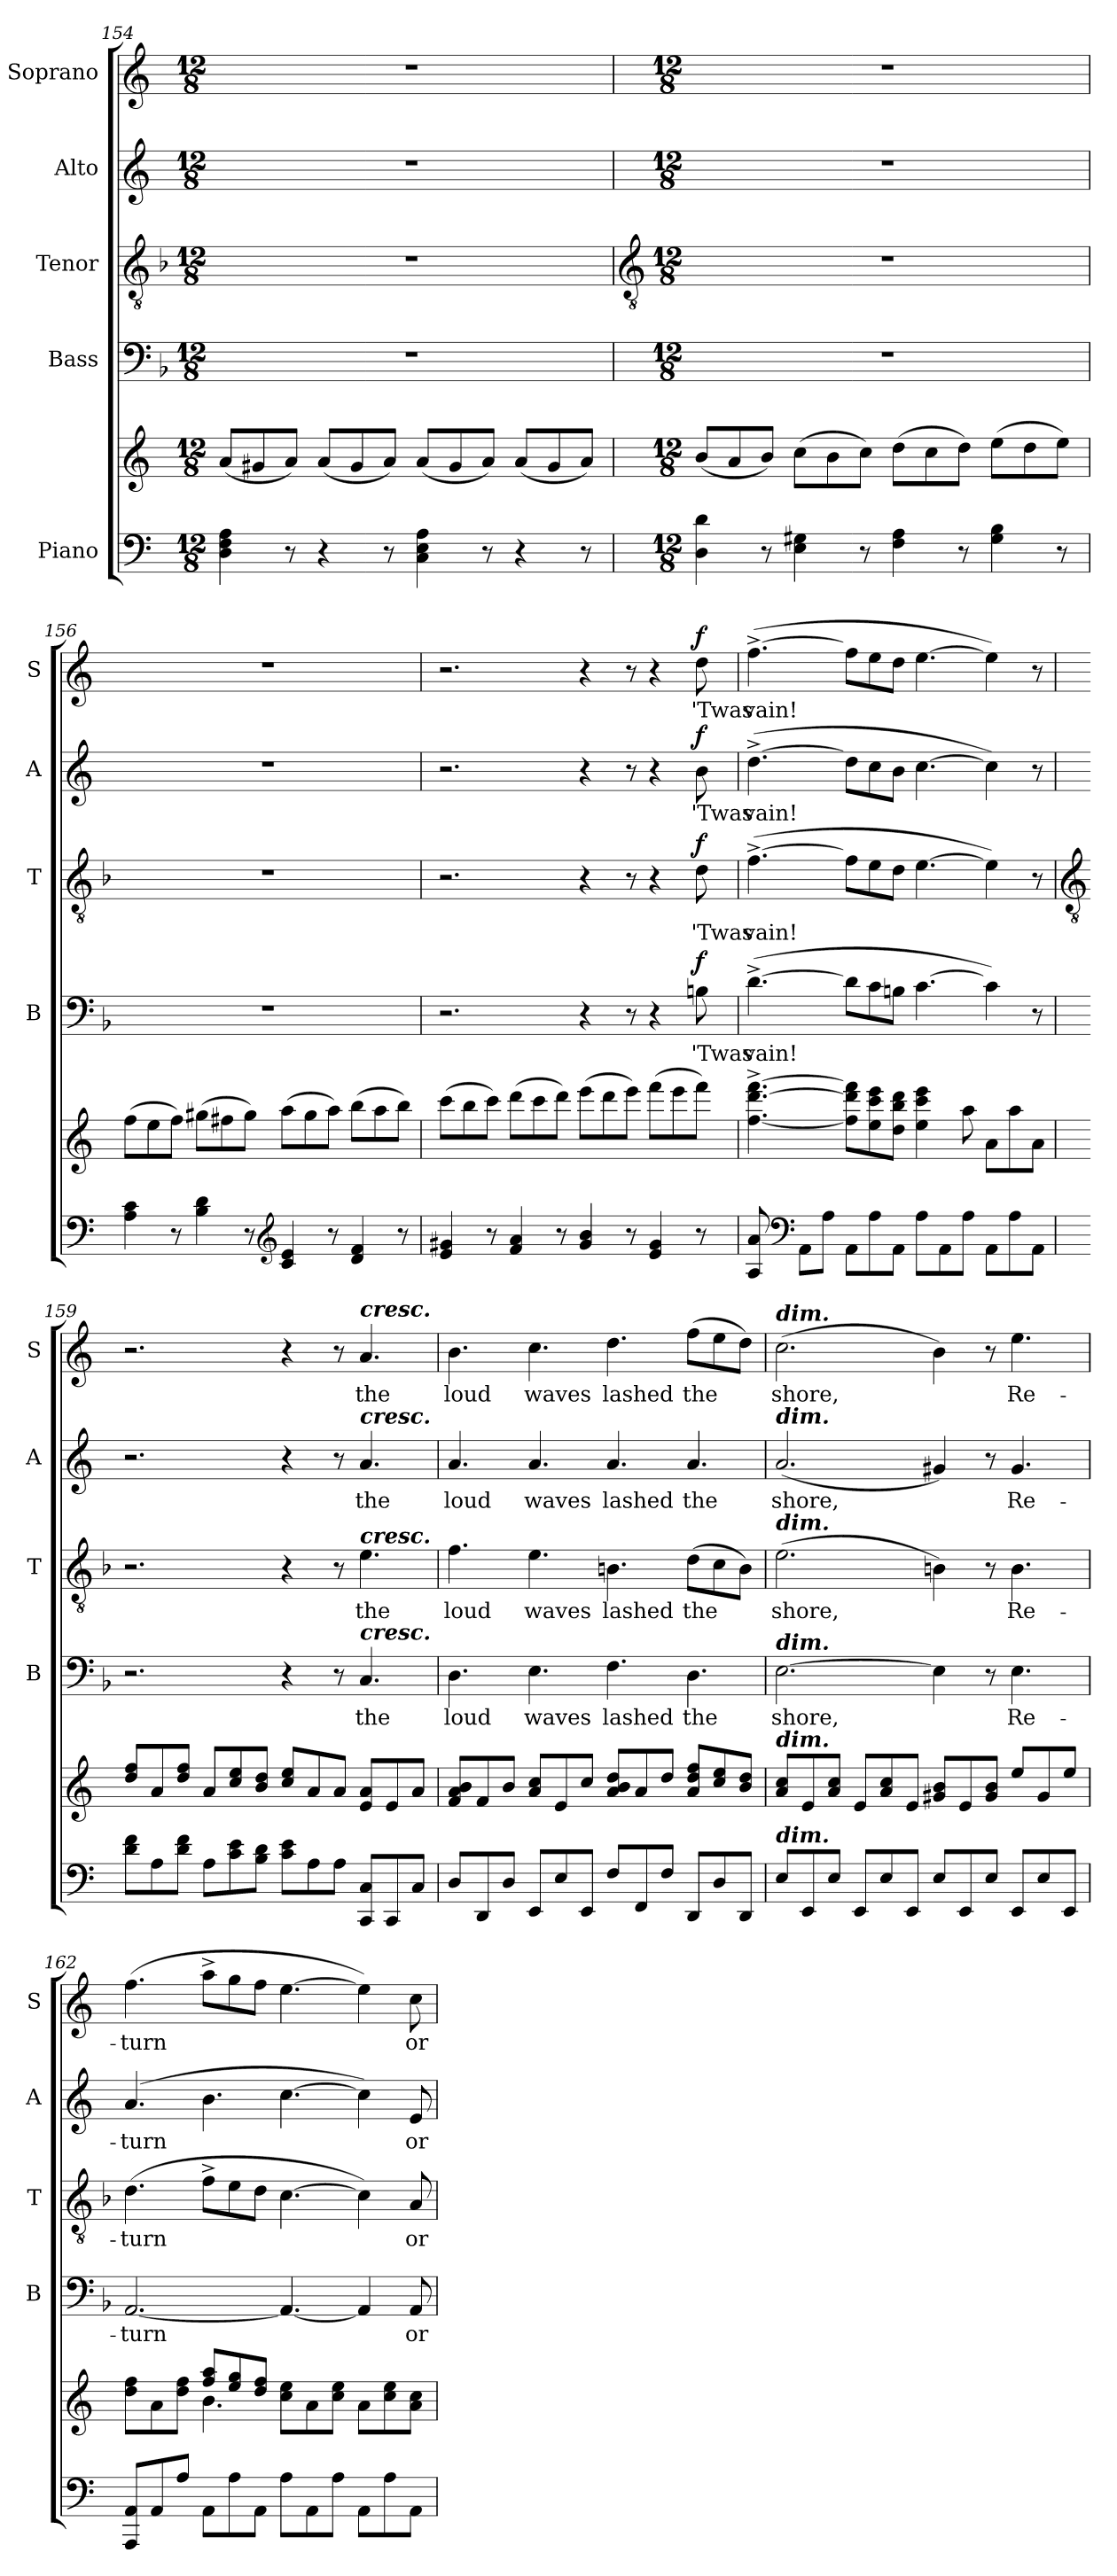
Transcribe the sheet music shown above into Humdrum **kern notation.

**kern	**kern	**kern	**text	**dynam	**kern	**text	**dynam	**kern	**text	**dynam	**kern	**text	**dynam
*part5	*part5	*part4	*part4	*part4	*part3	*part3	*part3	*part2	*part2	*part2	*part1	*part1	*part1
*staff6	*staff5	*staff4	*staff4	*staff4	*staff3	*staff3	*staff3	*staff2	*staff2	*staff2	*staff1	*staff1	*staff1
*I"Piano	*	*I"Bass	*	*	*I"Tenor	*	*	*I"Alto	*	*	*I"Soprano	*	*
*	*	*I'B	*	*	*I'T	*	*	*I'A	*	*	*I'S	*	*
*clefF4	*clefG2	*clefF4	*	*	*clefGv2	*	*	*clefG2	*	*	*clefG2	*	*
*k[]	*k[]	*k[b-]	*	*	*k[b-]	*	*	*k[]	*	*	*k[]	*	*
*C:	*C:	*F:	*	*	*F:	*	*	*C:	*	*	*C:	*	*
*M12/8	*M12/8	*M12/8	*	*	*M12/8	*	*	*M12/8	*	*	*M12/8	*	*
=154	=154	=154	=154	=154	=154	=154	=154	=154	=154	=154	=154	=154	=154
!	!	!LO:N:vis=1	!	!	!LO:N:vis=1	!	!	!LO:N:vis=1	!	!	!LO:N:vis=1	!	!
4D 4F 4A	(<8aL	1.r	.	.	1.r	.	.	1.r	.	.	1.r	.	.
.	8g#X	.	.	.	.	.	.	.	.	.	.	.	.
8r	8aJ)	.	.	.	.	.	.	.	.	.	.	.	.
4r	(<8aL	.	.	.	.	.	.	.	.	.	.	.	.
.	8g#	.	.	.	.	.	.	.	.	.	.	.	.
8r	8aJ)	.	.	.	.	.	.	.	.	.	.	.	.
4C 4E 4A	(<8aL	.	.	.	.	.	.	.	.	.	.	.	.
.	8g#	.	.	.	.	.	.	.	.	.	.	.	.
8r	8aJ)	.	.	.	.	.	.	.	.	.	.	.	.
4r	(<8aL	.	.	.	.	.	.	.	.	.	.	.	.
.	8g#	.	.	.	.	.	.	.	.	.	.	.	.
8r	8aJ)	.	.	.	.	.	.	.	.	.	.	.	.
!!LO:LB:g=z
=155	=155	=155	=155	=155	=155	=155	=155	=155	=155	=155	=155	=155	=155
*	*	*	*	*	*clefGv2	*	*	*	*	*	*	*	*
*M12/8	*M12/8	*M12/8	*	*	*M12/8	*	*	*M12/8	*	*	*M12/8	*	*
!	!	!LO:N:vis=1	!	!	!LO:N:vis=1	!	!	!LO:N:vis=1	!	!	!LO:N:vis=1	!	!
4D 4d	(<8bL	1.r	.	.	1.r	.	.	1.r	.	.	1.r	.	.
.	8a	.	.	.	.	.	.	.	.	.	.	.	.
8r	8bJ)	.	.	.	.	.	.	.	.	.	.	.	.
4E 4G#X	(>8ccL	.	.	.	.	.	.	.	.	.	.	.	.
.	8b	.	.	.	.	.	.	.	.	.	.	.	.
8r	8ccJ)	.	.	.	.	.	.	.	.	.	.	.	.
4F 4A	(>8ddL	.	.	.	.	.	.	.	.	.	.	.	.
.	8cc	.	.	.	.	.	.	.	.	.	.	.	.
8r	8ddJ)	.	.	.	.	.	.	.	.	.	.	.	.
4G# 4B	(>8eeL	.	.	.	.	.	.	.	.	.	.	.	.
.	8dd	.	.	.	.	.	.	.	.	.	.	.	.
8r	8eeJ)	.	.	.	.	.	.	.	.	.	.	.	.
=156	=156	=156	=156	=156	=156	=156	=156	=156	=156	=156	=156	=156	=156
!	!	!LO:N:vis=1	!	!	!LO:N:vis=1	!	!	!LO:N:vis=1	!	!	!LO:N:vis=1	!	!
4A 4c	(>8ffL	1.r	.	.	1.r	.	.	1.r	.	.	1.r	.	.
.	8ee	.	.	.	.	.	.	.	.	.	.	.	.
8r	8ffJ)	.	.	.	.	.	.	.	.	.	.	.	.
4B 4d	(>8gg#XL	.	.	.	.	.	.	.	.	.	.	.	.
.	8ff#X	.	.	.	.	.	.	.	.	.	.	.	.
8r	8gg#J)	.	.	.	.	.	.	.	.	.	.	.	.
*clefG2	*	*	*	*	*	*	*	*	*	*	*	*	*
4c 4e	(>8aaL	.	.	.	.	.	.	.	.	.	.	.	.
.	8gg#	.	.	.	.	.	.	.	.	.	.	.	.
8r	8aaJ)	.	.	.	.	.	.	.	.	.	.	.	.
4d 4f	(>8bbL	.	.	.	.	.	.	.	.	.	.	.	.
.	8aa	.	.	.	.	.	.	.	.	.	.	.	.
8r	8bbJ)	.	.	.	.	.	.	.	.	.	.	.	.
=157	=157	=157	=157	=157	=157	=157	=157	=157	=157	=157	=157	=157	=157
4e 4g#X	(>8cccL	2.r	.	.	2.r	.	.	2.r	.	.	2.r	.	.
.	8bb	.	.	.	.	.	.	.	.	.	.	.	.
8r	8cccJ)	.	.	.	.	.	.	.	.	.	.	.	.
4f 4a	(>8dddL	.	.	.	.	.	.	.	.	.	.	.	.
.	8ccc	.	.	.	.	.	.	.	.	.	.	.	.
8r	8dddJ)	.	.	.	.	.	.	.	.	.	.	.	.
4g# 4b	(>8eeeL	4r	.	.	4r	.	.	4r	.	.	4r	.	.
.	8ddd	.	.	.	.	.	.	.	.	.	.	.	.
8r	8eeeJ)	8r	.	.	8r	.	.	8r	.	.	8r	.	.
4e 4g#	(>8fffL	4r	.	.	4r	.	.	4r	.	.	4r	.	.
.	8eee	.	.	.	.	.	.	.	.	.	.	.	.
!	!	!	!LO:LY:b	!LO:DY:b	!	!LO:LY:b	!LO:DY:b	!	!LO:LY:b	!LO:DY:b	!	!LO:LY:b	!LO:DY:b
8r	8fffJ)	8Bn	'Twas	f	8d	'Twas	f	8b	'Twas	f	8dd	'Twas	f
=158	=158	=158	=158	=158	=158	=158	=158	=158	=158	=158	=158	=158	=158
!	!	!	!LO:LY:b	!	!	!LO:LY:b	!	!	!LO:LY:b	!	!	!LO:LY:b	!
8A 8a	[4.ff^ [4.ddd^ [4.fff^	(>[4.d^	vain!	.	(>[4.f^	vain!	.	(>[4.dd^	vain!	.	(>[4.ff^	vain!	.
*clefF4	*	*	*	*	*	*	*	*	*	*	*	*	*
8AAL	.	.	.	.	.	.	.	.	.	.	.	.	.
8AJ	.	.	.	.	.	.	.	.	.	.	.	.	.
8AAL	8ff] 8ddd] 8fff]L	8dL]	.	.	8fL]	.	.	8ddL]	.	.	8ffL]	.	.
8A	8ee 8ccc 8eee	8c	.	.	8e	.	.	8cc	.	.	8ee	.	.
8AAJ	8dd 8bb 8dddJ	8BnJ	.	.	8dJ	.	.	8bJ	.	.	8ddJ	.	.
8AL	4ee 4ccc 4eee	[4.c	.	.	[4.e	.	.	[4.cc	.	.	[4.ee	.	.
8AA	.	.	.	.	.	.	.	.	.	.	.	.	.
8AJ	8aa	.	.	.	.	.	.	.	.	.	.	.	.
8AAL	8aL	4c])	.	.	4e])	.	.	4cc])	.	.	4ee])	.	.
8A	8aa	.	.	.	.	.	.	.	.	.	.	.	.
8AAJ	8aJ	8r	.	.	8r	.	.	8r	.	.	8r	.	.
!!LO:LB:g=z
=159	=159	=159	=159	=159	=159	=159	=159	=159	=159	=159	=159	=159	=159
*	*	*	*	*	*clefGv2	*	*	*	*	*	*	*	*
*	*^	*	*	*	*	*	*	*	*	*	*	*	*
!	!	!LO:N:vis=1	!	!	!	!	!	!	!	!	!	!	!	!
8d 8fL	8dd 8ffL	1.ryy	2.r	.	.	2.r	.	.	2.r	.	.	2.r	.	.
8A	8a	.	.	.	.	.	.	.	.	.	.	.	.	.
8d 8fJ	8dd 8ffJ	.	.	.	.	.	.	.	.	.	.	.	.	.
8AL	8aL	.	.	.	.	.	.	.	.	.	.	.	.	.
8c 8e	8cc 8ee	.	.	.	.	.	.	.	.	.	.	.	.	.
8B 8dJ	8b 8ddJ	.	.	.	.	.	.	.	.	.	.	.	.	.
8c 8eL	8cc 8eeL	.	4r	.	.	4r	.	.	4r	.	.	4r	.	.
8A	8a	.	.	.	.	.	.	.	.	.	.	.	.	.
8AJ	8aJ	.	8r	.	.	8r	.	.	8r	.	.	8r	.	.
!	!	!	!	!	!	!	!	!	!	!	!	!LO:TX:a:Bi:t=cresc.	!	!
!	!	!	!	!	!	!	!	!	!LO:TX:a:Bi:t=cresc.	!	!	!	!	!
!	!	!	!	!	!	!LO:TX:a:Bi:t=cresc.	!	!	!	!	!	!	!	!
!	!	!	!LO:TX:a:Bi:t=cresc.	!	!	!	!	!	!	!	!	!	!	!
!	!	!	!	!LO:LY:b	!	!	!LO:LY:b	!	!	!LO:LY:b	!	!	!LO:LY:b	!
8CC 8CL	8e 8aL	.	4.C	the	.	4.e	the	.	4.a	the	.	4.a	the	.
8CC	8e	.	.	.	.	.	.	.	.	.	.	.	.	.
8CJ	8aJ	.	.	.	.	.	.	.	.	.	.	.	.	.
=160	=160	=160	=160	=160	=160	=160	=160	=160	=160	=160	=160	=160	=160	=160
!	!	!LO:N:vis=1	!	!LO:LY:b	!	!	!LO:LY:b	!	!	!LO:LY:b	!	!	!LO:LY:b	!
8DL	8f 8a 8bL	1.ryy	4.D	loud	.	4.f	loud	.	4.a	loud	.	4.b	loud	.
8DD	8f	.	.	.	.	.	.	.	.	.	.	.	.	.
8DJ	8bJ	.	.	.	.	.	.	.	.	.	.	.	.	.
!	!	!	!	!LO:LY:b	!	!	!LO:LY:b	!	!	!LO:LY:b	!	!	!LO:LY:b	!
8EEL	8a 8ccL	.	4.E	waves	.	4.e	waves	.	4.a	waves	.	4.cc	waves	.
8E	8e	.	.	.	.	.	.	.	.	.	.	.	.	.
8EEJ	8ccJ	.	.	.	.	.	.	.	.	.	.	.	.	.
!	!	!	!	!LO:LY:b	!	!	!LO:LY:b	!	!	!LO:LY:b	!	!	!LO:LY:b	!
8FL	8a 8b 8ddL	.	4.F	lashed	.	4.Bn	lashed	.	4.a	lashed	.	4.dd	lashed	.
8FF	8a	.	.	.	.	.	.	.	.	.	.	.	.	.
8FJ	8ddJ	.	.	.	.	.	.	.	.	.	.	.	.	.
!	!	!	!	!LO:LY:b	!	!	!LO:LY:b	!	!	!LO:LY:b	!	!	!LO:LY:b	!
8DDL	8a 8dd 8ffL	.	4.D	the	.	(>8dL	the	.	4.a	the	.	(>8ffL	the	.
8D	8cc 8ee	.	.	.	.	8c	.	.	.	.	.	8ee	.	.
8DDJ	8b 8ddJ	.	.	.	.	8BJ)	.	.	.	.	.	8ddJ)	.	.
=161	=161	=161	=161	=161	=161	=161	=161	=161	=161	=161	=161	=161	=161	=161
!	!	!	!	!	!	!	!	!	!	!	!	!LO:TX:a:Bi:t=dim.	!	!
!	!	!	!	!	!	!	!	!	!LO:TX:a:Bi:t=dim.	!	!	!	!	!
!	!	!	!	!	!	!LO:TX:a:Bi:t=dim.	!	!	!	!	!	!	!	!
!	!	!	!LO:TX:a:Bi:t=dim.	!	!	!	!	!	!	!	!	!	!	!
!	!LO:TX:a:Bi:t=dim.	!	!	!	!	!	!	!	!	!	!	!	!	!
!LO:TX:a:Bi:t=dim.	!	!	!	!	!	!	!	!	!	!	!	!	!	!
!	!	!LO:N:vis=1	!	!LO:LY:b	!	!	!LO:LY:b	!	!	!LO:LY:b	!	!	!LO:LY:b	!
8EL	8a 8ccL	1.ryy	[2.E	shore,	.	(>2.e	shore,	.	(<2.a	shore,	.	(>2.cc	shore,	.
8EE	8e	.	.	.	.	.	.	.	.	.	.	.	.	.
8EJ	8a 8ccJ	.	.	.	.	.	.	.	.	.	.	.	.	.
8EEL	8eL	.	.	.	.	.	.	.	.	.	.	.	.	.
8E	8a 8cc	.	.	.	.	.	.	.	.	.	.	.	.	.
8EEJ	8eJ	.	.	.	.	.	.	.	.	.	.	.	.	.
8EL	8g#X 8bL	.	4E]	.	.	4Bn)	.	.	4g#X)	.	.	4b)	.	.
8EE	8e	.	.	.	.	.	.	.	.	.	.	.	.	.
8EJ	8g# 8bJ	.	8r	.	.	8r	.	.	8r	.	.	8r	.	.
!	!	!	!	!LO:LY:b	!	!	!LO:LY:b	!	!	!LO:LY:b	!	!	!LO:LY:b	!
8EEL	8eeL	.	4.E	Re-	.	4.B	Re-	.	4.g#	Re-	.	4.ee	Re-	.
8E	8g#	.	.	.	.	.	.	.	.	.	.	.	.	.
8EEJ	8eeJ	.	.	.	.	.	.	.	.	.	.	.	.	.
=162	=162	=162	=162	=162	=162	=162	=162	=162	=162	=162	=162	=162	=162	=162
!	!	!	!	!LO:LY:b	!	!	!LO:LY:b	!	!	!LO:LY:b	!	!	!LO:LY:b	!
8AAA 8AAL	8dd\ 8ff\L	4.ryy	[2.AA	-turn	.	(>4.d	-turn	.	(>4.a	-turn	.	(>4.ff	-turn	.
8AA	8a\	.	.	.	.	.	.	.	.	.	.	.	.	.
8AJ	8dd\ 8ff\J	.	.	.	.	.	.	.	.	.	.	.	.	.
8AAL	8ff/ 8aa/L	4.b\	.	.	.	8f^L	.	.	4.b	.	.	8aa^L	.	.
8A	8ee/ 8gg/	.	.	.	.	8e	.	.	.	.	.	8gg	.	.
8AAJ	8dd/ 8ff/J	.	.	.	.	8dJ	.	.	.	.	.	8ffJ	.	.
8AL	8cc 8eeL	2.ryy	4.AA_	.	.	[4.c	.	.	[4.cc	.	.	[4.ee	.	.
8AA	8a	.	.	.	.	.	.	.	.	.	.	.	.	.
8AJ	8cc 8eeJ	.	.	.	.	.	.	.	.	.	.	.	.	.
8AAL	8aL	.	4AA]	.	.	4c])	.	.	4cc])	.	.	4ee])	.	.
8A	8cc 8ee	.	.	.	.	.	.	.	.	.	.	.	.	.
!	!	!	!	!LO:LY:b	!	!	!LO:LY:b	!	!	!LO:LY:b	!	!	!LO:LY:b	!
8AAJ	8a 8ccJ	.	8AA	or	.	8A	or	.	8e	or	.	8cc	or	.
*	*v	*v	*	*	*	*	*	*	*	*	*	*	*	*
=	=	=	=	=	=	=	=	=	=	=	=	=	=
*-	*-	*-	*-	*-	*-	*-	*-	*-	*-	*-	*-	*-	*-
